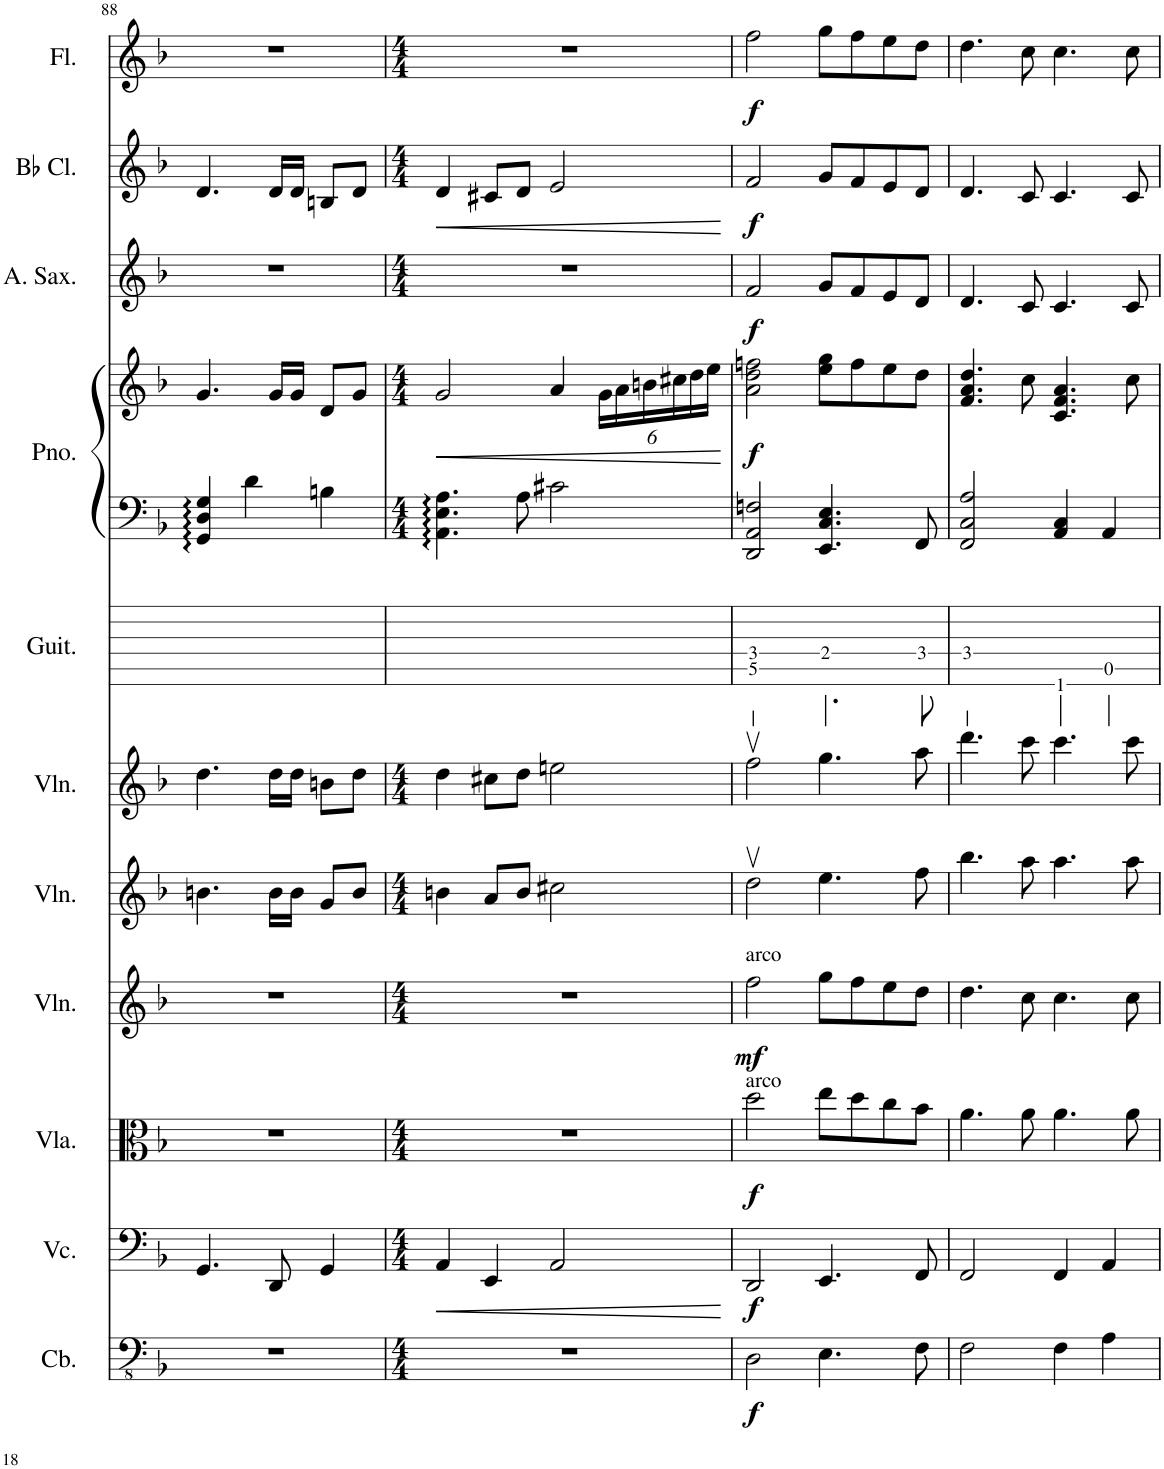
**kern	**dynam	**kern	**dynam	**kern	**dynam	**kern	**dynam	**kern	**kern	**kern	**kern	**kern	**dynam	**kern	**dynam	**kern	**dynam	**kern	**dynam
*part11	*part11	*part10	*part10	*part9	*part9	*part8	*part8	*part7	*part6	*part5	*part4	*part4	*part4	*part3	*part3	*part2	*part2	*part1	*part1
*staff12	*staff12	*staff11	*staff11	*staff10	*staff10	*staff9	*staff9	*staff8	*staff7	*staff6	*staff5	*staff4	*staff4/5	*staff3	*staff3	*staff2	*staff2	*staff1	*staff1
*I"Contrabass	*	*I"Violoncello	*	*I"Viola	*	*I"Violin	*	*I"Violin	*I"Violin	*I"Acoustic Guitar	*I"Piano	*	*	*I"Alto Saxophone	*	*I"Bb Clarinet	*	*I"Flute	*
*I'Cb.	*	*I'Vc.	*	*I'Vla.	*	*I'Vln.	*	*I'Vln.	*I'Vln.	*I'Guit.	*I'Pno.	*	*	*I'A. Sax.	*	*I'Bb Cl.	*	*I'Fl.	*
!!LO:PB:g=z
*clefFv4	*	*clefF4	*	*clefC3	*	*clefG2	*	*clefG2	*clefG2	*	*clefF4	*clefG2	*	*clefG2	*	*clefG2	*	*clefG2	*
*ITrd7c12	*	*	*	*	*	*	*	*	*	*	*	*	*	*ITrd5c9	*	*ITrd1c2	*	*	*
*k[b-]	*	*k[b-]	*	*k[b-]	*	*k[b-]	*	*k[b-]	*k[b-]	*k[b-]	*k[b-]	*k[b-]	*	*k[b-]	*	*k[b-]	*	*k[b-]	*
*M3/4	*	*M3/4	*	*M3/4	*	*M3/4	*	*M3/4	*M3/4	*M3/4	*M3/4	*M3/4	*	*M3/4	*	*M3/4	*	*M3/4	*
=88	=88	=88	=88	=88	=88	=88	=88	=88	=88	=88	=88	=88	=88	=88	=88	=88	=88	=88	=88
2.r	.	4.GG/	.	2.r	.	2.r	.	4.bn\	4.dd\	2.r	4GG/ 4D/ 4G/	4.g/	.	2.r	.	4.d/	.	2.r	.
.	.	.	.	.	.	.	.	.	.	.	4d\	.	.	.	.	.	.	.	.
.	.	8DD/	.	.	.	.	.	16b\LL	16dd\LL	.	.	16g/LL	.	.	.	16d/LL	.	.	.
.	.	.	.	.	.	.	.	16b\JJ	16dd\JJ	.	.	16g/JJ	.	.	.	16d/JJ	.	.	.
.	.	4GG/	.	.	.	.	.	8g/L	8bn\L	.	4Bn\	8d/L	.	.	.	8Bn/L	.	.	.
.	.	.	.	.	.	.	.	8b/J	8dd\J	.	.	8g/J	.	.	.	8d/J	.	.	.
=89	=89	=89	=89	=89	=89	=89	=89	=89	=89	=89	=89	=89	=89	=89	=89	=89	=89	=89	=89
*M4/4	*	*M4/4	*	*M4/4	*	*M4/4	*	*M4/4	*M4/4	*M4/4	*M4/4	*M4/4	*	*M4/4	*	*M4/4	*	*M4/4	*
!	!	!	!LO:HP:b	!	!	!	!	!	!	!	!	!	!LO:HP:b	!	!	!	!LO:HP:b	!	!
1r	.	4AA/	<	1r	.	1r	.	4bn\	4dd\	1r	4.AA\ 4.E\ 4.A\	2g/	<	1r	.	4d/	<	1r	.
.	.	4EE/	.	.	.	.	.	8a/L	8cc#X\L	.	.	.	.	.	.	8c#X/L	.	.	.
.	.	.	.	.	.	.	.	8b/J	8dd\J	.	8A\	.	.	.	.	8d/J	.	.	.
.	.	2AA/	.	.	.	.	.	2cc#X\	2een\	.	2c#X\	4a/	.	.	.	2e/	.	.	.
*	*	*	*	*	*	*	*	*	*	*	*	*Xbrackettup	*	*	*	*	*	*	*
.	.	.	.	.	.	.	.	.	.	.	.	24g\LL	.	.	.	.	.	.	.
.	.	.	.	.	.	.	.	.	.	.	.	24a\	.	.	.	.	.	.	.
.	.	.	.	.	.	.	.	.	.	.	.	24bn\	.	.	.	.	.	.	.
.	.	.	.	.	.	.	.	.	.	.	.	24cc#X\	.	.	.	.	.	.	.
.	.	.	.	.	.	.	.	.	.	.	.	24dd\	.	.	.	.	.	.	.
.	.	.	.	.	.	.	.	.	.	.	.	24ee\JJ	.	.	.	.	.	.	.
.	.	.	[	.	.	.	.	.	.	.	.	.	[	.	.	.	[	.	.
=90	=90	=90	=90	=90	=90	=90	=90	=90	=90	=90	=90	=90	=90	=90	=90	=90	=90	=90	=90
!	!	!	!	!	!	!LO:TX:a:t=arco	!	!	!	!	!	!	!	!	!	!	!	!	!
!	!	!	!	!LO:TX:a:t=arco	!	!	!	!	!	!	!	!	!	!	!	!	!	!	!
!	!LO:DY:b	!	!LO:DY:b	!	!LO:DY:b	!	!LO:DY:b	!	!	!	!	!	!LO:DY:b	!	!LO:DY:b	!	!LO:DY:b	!	!LO:DY:b
2DD\	f	2DD/	f	2dd\	f	2ff\	mf	2ddv\	2ffv\	2D\ 2F\	2DD/ 2AA/ 2Fn/	2a\ 2dd\ 2ffn\	f	2f/	f	2f/	f	2ff\	f
4.EE\	.	4.EE/	.	8ee\L	.	8gg\L	.	4.ee\	4.gg\	4.E\	4.EE/ 4.C/ 4.E/	8ee\ 8gg\L	.	8g/L	.	8g/L	.	8gg\L	.
.	.	.	.	8dd\	.	8ff\	.	.	.	.	.	8ff\	.	8f/	.	8f/	.	8ff\	.
.	.	.	.	8cc\	.	8ee\	.	.	.	.	.	8ee\	.	8e/	.	8e/	.	8ee\	.
8FF\	.	8FF/	.	8b-\J	.	8dd\J	.	8ff\	8aa\	8F\	8FF/	8dd\J	.	8d/J	.	8d/J	.	8dd\J	.
=91	=91	=91	=91	=91	=91	=91	=91	=91	=91	=91	=91	=91	=91	=91	=91	=91	=91	=91	=91
2FF\	.	2FF/	.	4.a\	.	4.dd\	.	4.bb-\	4.ddd\	2F\	2FF/ 2C/ 2A/	4.f/ 4.a/ 4.dd/	.	4.d/	.	4.d/	.	4.dd\	.
.	.	.	.	8a\	.	8cc\	.	8aa\	8ccc\	.	.	8cc\	.	8c/	.	8c/	.	8cc\	.
4FF\	.	4FF/	.	4.a\	.	4.cc\	.	4.aa\	4.ccc\	4FF\	4AA/ 4C/	4.c/ 4.f/ 4.a/	.	4.c/	.	4.c/	.	4.cc\	.
4AA\	.	4AA/	.	.	.	.	.	.	.	4AA\	4AA/	.	.	.	.	.	.	.	.
.	.	.	.	8a\	.	8cc\	.	8aa\	8ccc\	.	.	8cc\	.	8c/	.	8c/	.	8cc\	.
=	=	=	=	=	=	=	=	=	=	=	=	=	=	=	=	=	=	=	=
*-	*-	*-	*-	*-	*-	*-	*-	*-	*-	*-	*-	*-	*-	*-	*-	*-	*-	*-	*-
